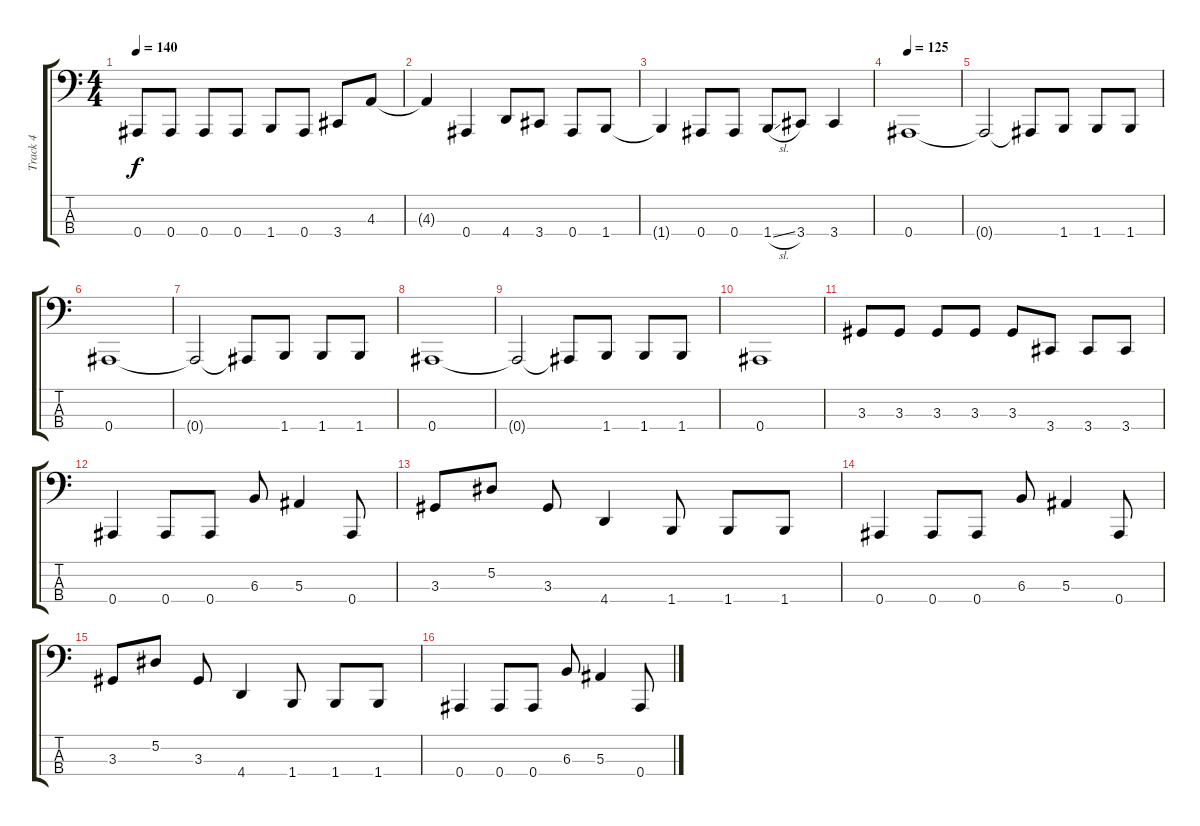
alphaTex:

\track ("Track 4" "Track 4") {instrument electricbasspick}
\staff {score tabs}
\tuning (Eb2 Bb1 F1 Bb0) {hide}
\ts (4 4)
\tempo 140
\clef f4
\ks c
0.4.8{dy f} 0.4.8 0.4.8 0.4.8 1.4.8 0.4.8 3.4.8 4.3.8 |
4.3{t}.4 0.4.4 4.4.8 3.4.8 0.4.8 1.4.8 |
1.4{t}.4 0.4.8 0.4.8 1.4{sl}.8 3.4.8 3.4.4 |
\tempo 125
0.4.1 |
0.4{t}.2 0.4{t}.8 1.4.8 1.4.8 1.4.8 |
0.4.1 |
0.4{t}.2 0.4{t}.8 1.4.8 1.4.8 1.4.8 |
0.4.1 |
0.4{t}.2 0.4{t}.8 1.4.8 1.4.8 1.4.8 |
0.4.1 |
3.3.8 3.3.8 3.3.8 3.3.8 3.3.8 3.4.8 3.4.8 3.4.8 |
0.4.4 0.4.8 0.4.8 6.3.8 5.3.4 0.4.8 |
3.3.8 5.2.8 3.3.8 4.4.4 1.4.8 1.4.8 1.4.8 |
0.4.4 0.4.8 0.4.8 6.3.8 5.3.4 0.4.8 |
3.3.8 5.2.8 3.3.8 4.4.4 1.4.8 1.4.8 1.4.8 |
0.4.4 0.4.8 0.4.8 6.3.8 5.3.4 0.4.8
